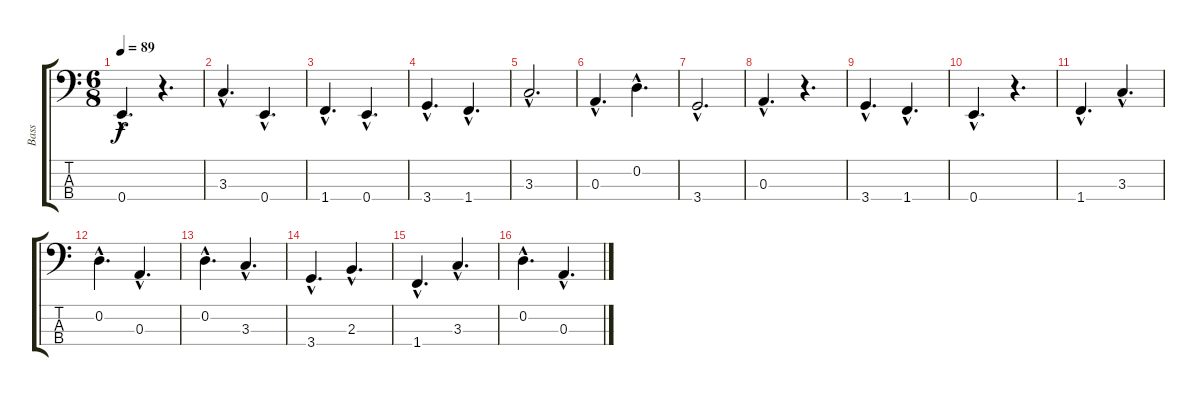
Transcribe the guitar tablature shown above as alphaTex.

\track ("Bass" "Bass") {instrument fretlessbass}
\staff {score tabs}
\tuning (G2 D2 A1 E1) {hide}
\ts (6 8)
\tempo 89
\clef f4
\ks c
0.4{hac}.4{d dy f} r.4{d} |
3.3{hac}.4{d} 0.4{hac}.4{d} |
1.4{hac}.4{d} 0.4{hac}.4{d} |
3.4{hac}.4{d} 1.4{hac}.4{d} |
3.3{hac}.2{d} |
0.3{hac}.4{d} 0.2{hac}.4{d} |
3.4{hac}.2{d} |
0.3{hac}.4{d} r.4{d} |
3.4{hac}.4{d} 1.4{hac}.4{d} |
0.4{hac}.4{d} r.4{d} |
1.4{hac}.4{d} 3.3{hac}.4{d} |
0.2{hac}.4{d} 0.3{hac}.4{d} |
0.2{hac}.4{d} 3.3{hac}.4{d} |
3.4{hac}.4{d} 2.3{hac}.4{d} |
1.4{hac}.4{d} 3.3{hac}.4{d} |
0.2{hac}.4{d} 0.3{hac}.4{d}
